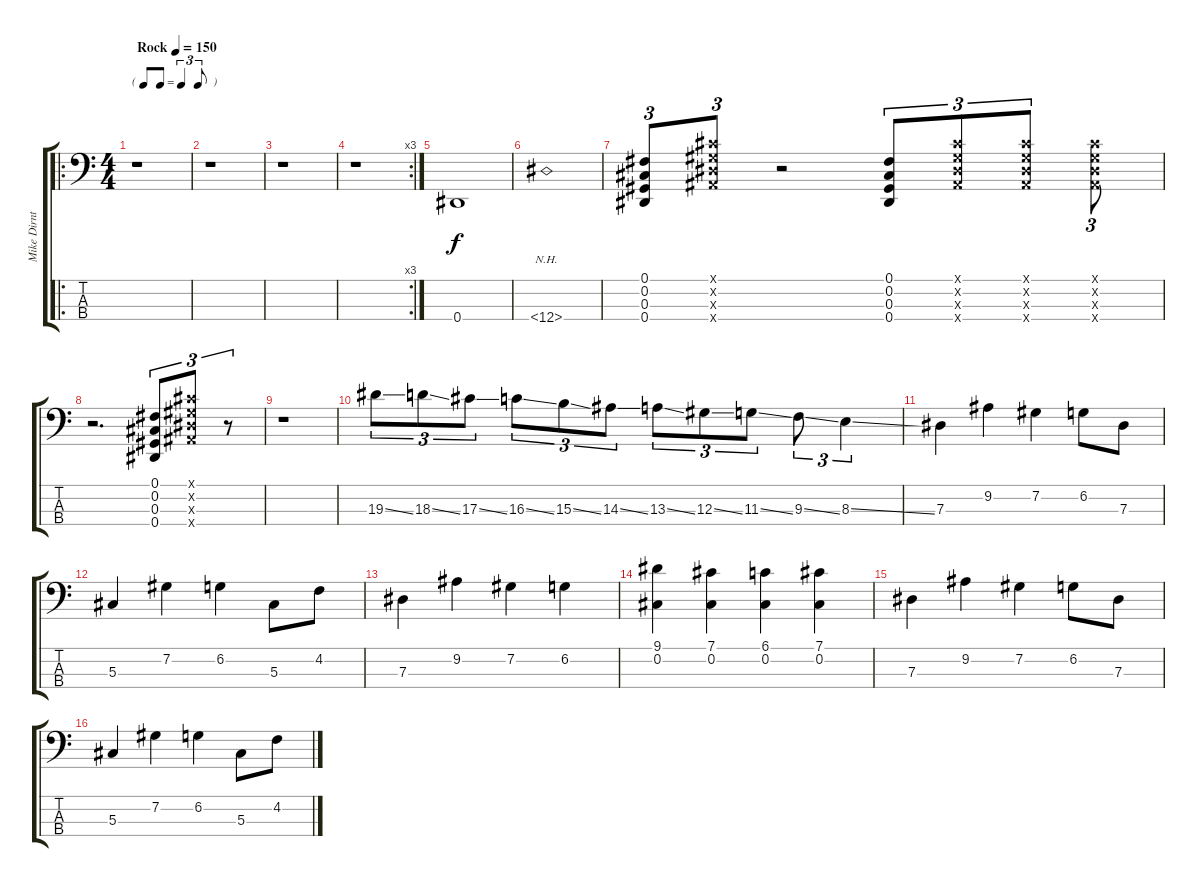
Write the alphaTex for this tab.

\track ("Mike Dirnt" "Mike Dirnt") {instrument electricbasspick}
\staff {score tabs}
\tuning (Gb2 Db2 Ab1 Eb1) {hide}
\ro
\ts (4 4)
\tf triplet8th
\tempo (150 "Rock")
\clef f4
\ks c
r.1{dy f instrument electricbasspick} |
r.1 |
r.1 |
\rc 3
r.1 |
0.4.1 |
12.4{nh}.1 |
(0.1 0.2 0.3 0.4).8{tu (3 2)} (7.1{x} 7.2{x} 7.3{x} 7.4{x}).8{tu (3 2)} r.2 (0.1 0.2 0.3 0.4).8{tu (3 2)} (7.1{x} 7.2{x} 7.3{x} 7.4{x}).8{tu (3 2)} (7.1{x} 7.2{x} 7.3{x} 7.4{x}).8{tu (3 2)} (7.1{x} 7.2{x} 7.3{x} 7.4{x}).8{tu (3 2)} |
r.2{d} (0.1 0.2 0.3 0.4).8{tu (3 2)} (7.1{x} 7.2{x} 7.3{x} 7.4{x}).8{tu (3 2)} r.8{tu (3 2)} |
r.1 |
19.3{ss}.8{tu (3 2)} 18.3{ss}.8{tu (3 2)} 17.3{ss}.8{tu (3 2)} 16.3{ss}.8{tu (3 2)} 15.3{ss}.8{tu (3 2)} 14.3{ss}.8{tu (3 2)} 13.3{ss}.8{tu (3 2)} 12.3{ss}.8{tu (3 2)} 11.3{ss}.8{tu (3 2)} 9.3{ss}.8{tu (3 2)} 8.3{ss}.4{tu (3 2)} |
7.3.4 9.2.4 7.2.4 6.2.8 7.3.8 |
5.3.4 7.2.4 6.2.4 5.3.8 4.2.8 |
7.3.4 9.2.4 7.2.4 6.2.4 |
(9.1 0.2).4 (7.1 0.2).4 (6.1 0.2).4 (7.1 0.2).4 |
7.3.4 9.2.4 7.2.4 6.2.8 7.3.8 |
5.3.4 7.2.4 6.2.4 5.3.8 4.2.8
